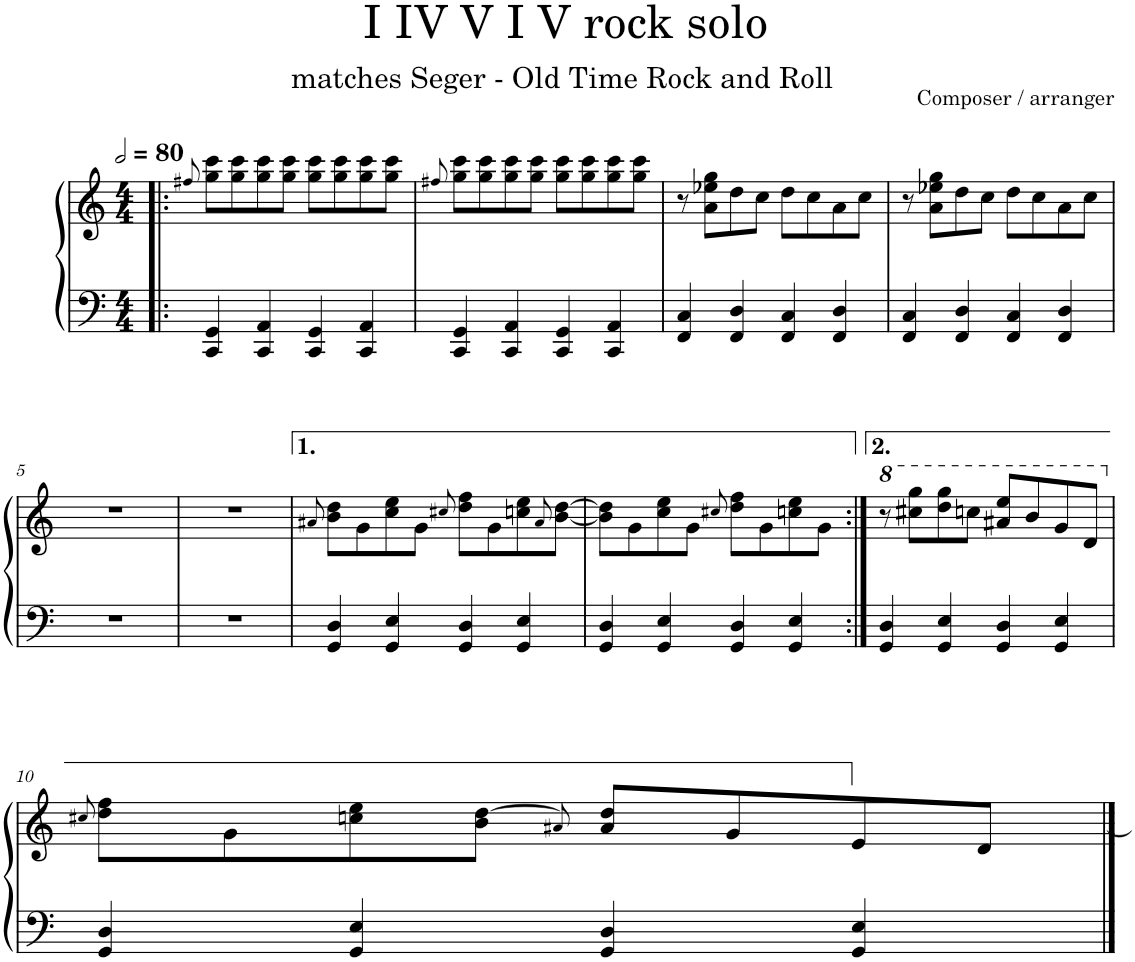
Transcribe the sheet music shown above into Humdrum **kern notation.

**kern	**kern
*part1	*part1
*staff2	*staff1
*I"Piano	*
*I'Pno.	*
*clefF4	*clefG2
*k[]	*k[]
*M4/4	*M4/4
*MM160	*MM160
=1!|:	=1!|:
.	8qff#X/
4CC/ 4GG/	8gg\ 8ccc\L
.	8gg\ 8ccc\
4CC/ 4AA/	8gg\ 8ccc\
.	8gg\ 8ccc\J
4CC/ 4GG/	8gg\ 8ccc\L
.	8gg\ 8ccc\
4CC/ 4AA/	8gg\ 8ccc\
.	8gg\ 8ccc\J
=2	=2
.	8qff#X/
4CC/ 4GG/	8gg\ 8ccc\L
.	8gg\ 8ccc\
4CC/ 4AA/	8gg\ 8ccc\
.	8gg\ 8ccc\J
4CC/ 4GG/	8gg\ 8ccc\L
.	8gg\ 8ccc\
4CC/ 4AA/	8gg\ 8ccc\
.	8gg\ 8ccc\J
=3	=3
4FF/ 4C/	8r
.	8a\ 8ee-X\ 8gg\L
4FF/ 4D/	8dd\
.	8cc\J
4FF/ 4C/	8dd\L
.	8cc\
4FF/ 4D/	8a\
.	8cc\J
=4	=4
4FF/ 4C/	8r
.	8a\ 8ee-X\ 8gg\L
4FF/ 4D/	8dd\
.	8cc\J
4FF/ 4C/	8dd\L
.	8cc\
4FF/ 4D/	8a\
.	8cc\J
!!LO:LB:g=z
=5	=5
1r	1r
=6	=6
1r	1r
=7	=7
.	8qa#X/
4GG/ 4D/	8b\ 8dd\L
.	8g\
4GG/ 4E/	8cc\ 8ee\
.	8g\J
.	8qcc#X/
4GG/ 4D/	8dd\ 8ff\L
.	8g\
4GG/ 4E/	8ccn\ 8ee\
.	8qa#/
.	[8b\ [8dd\J
=8	=8
4GG/ 4D/	8b\] 8dd\]L
.	8g\
4GG/ 4E/	8cc\ 8ee\
.	8g\J
.	8qcc#X/
4GG/ 4D/	8dd\ 8ff\L
.	8g\
4GG/ 4E/	8ccn\ 8ee\
.	8g\J
=9:|!	=9:|!
*	*8va
4GG/ 4D/	8r
.	8ccc#X\ 8ggg\L
4GG/ 4E/	8ddd\ 8ggg\
.	8cccn\J
4GG/ 4D/	8aa#X/ 8eee/L
.	8bb/
4GG/ 4E/	8gg/
.	8dd/J
!!LO:LB:g=z
=10	=10
*	*X8va
.	8qcc#X/
4GG/ 4D/	8dd\ 8ff\L
.	8g\
4GG/ 4E/	8ccn\ 8ee\
.	8b\ [8dd\J
.	[8qa#X/
4GG/ 4D/	8a#/] 8dd/]L
.	8g/
4GG/ 4E/	8e/
.	8d/J
==	==
*-	*-
